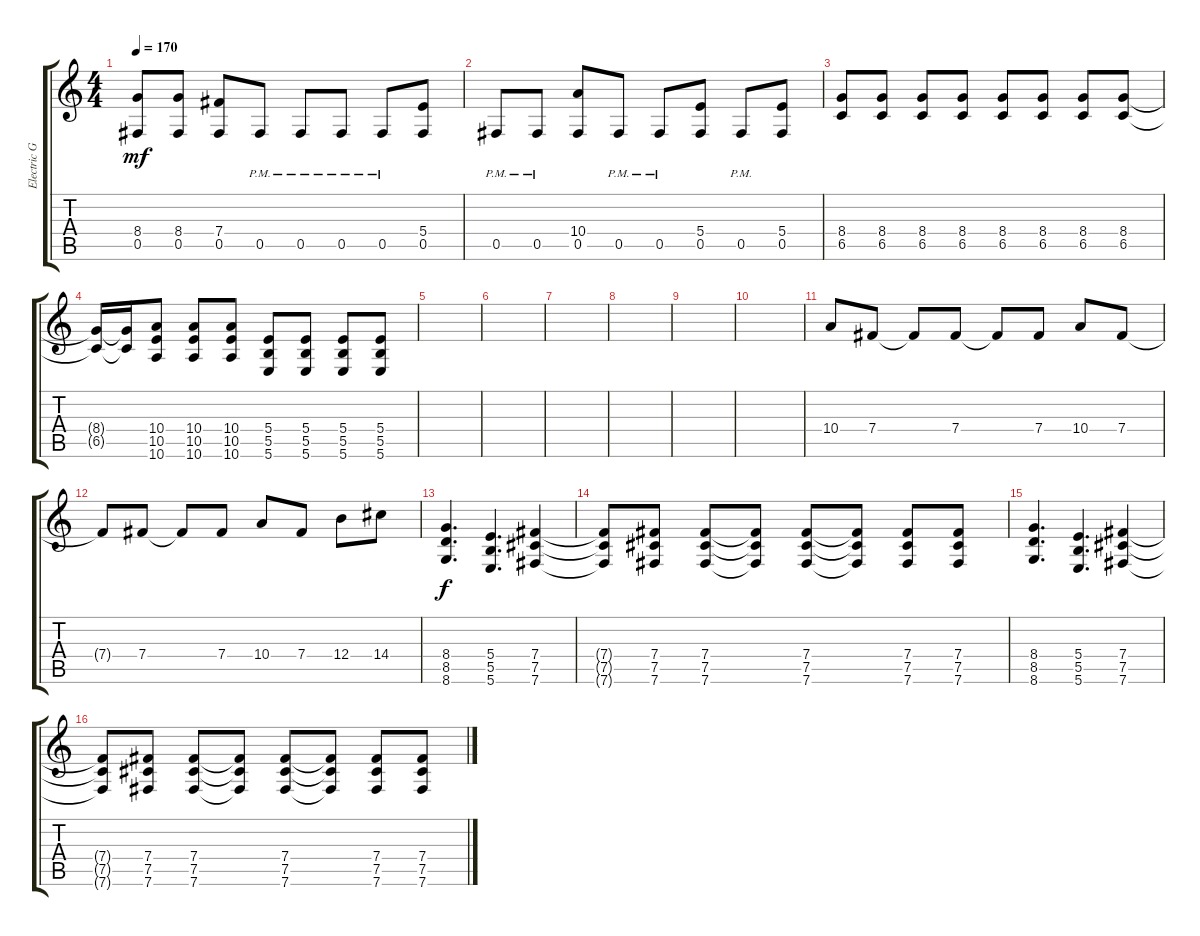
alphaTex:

\track ("Electric Guitar 1" "Electric G") {instrument distortionguitar}
\staff {score tabs}
\tuning (Db4 Ab3 E3 B2 Gb2 B1) {hide}
\ts (4 4)
\tempo 170
\clef g2
\ks c
(8.4 0.5).8{dy mf} (8.4 0.5).8 (7.4 0.5).8 0.5{pm}.8 0.5{pm}.8 0.5{pm}.8 0.5{pm}.8 (5.4 0.5).8 |
0.5{pm}.8 0.5{pm}.8 (10.4 0.5).8 0.5{pm}.8 0.5{pm}.8 (5.4 0.5).8 0.5{pm}.8 (5.4 0.5).8 |
(8.4 6.5).8 (8.4 6.5).8 (8.4 6.5).8 (8.4 6.5).8 (8.4 6.5).8 (8.4 6.5).8 (8.4 6.5).8 (8.4 6.5).8 |
(8.4{t} 6.5{t}).16 (8.4{t} 6.5{t}).16 (10.4 10.5 10.6).8 (10.4 10.5 10.6).8 (10.4 10.5 10.6).8 (5.4 5.5 5.6).8 (5.4 5.5 5.6).8 (5.4 5.5 5.6).8 (5.4 5.5 5.6).8 |
|
|
|
|
|
|
10.4.8 7.4.8 7.4{t}.8 7.4.8 7.4{t}.8 7.4.8 10.4.8 7.4.8 |
7.4{t}.8 7.4.8 7.4{t}.8 7.4.8 10.4.8 7.4.8 12.4.8 14.4.8 |
(8.4 8.5 8.6).4{d dy f} (5.4 5.5 5.6).4{d} (7.4 7.5 7.6).4 |
(7.4{t} 7.5{t} 7.6{t}).8 (7.4 7.5 7.6).8 (7.4 7.5 7.6).8 (7.4{t} 7.5{t} 7.6{t}).8 (7.4 7.5 7.6).8 (7.4{t} 7.5{t} 7.6{t}).8 (7.4 7.5 7.6).8 (7.4 7.5 7.6).8 |
(8.4 8.5 8.6).4{d} (5.4 5.5 5.6).4{d} (7.4 7.5 7.6).4 |
(7.4{t} 7.5{t} 7.6{t}).8 (7.4 7.5 7.6).8 (7.4 7.5 7.6).8 (7.4{t} 7.5{t} 7.6{t}).8 (7.4 7.5 7.6).8 (7.4{t} 7.5{t} 7.6{t}).8 (7.4 7.5 7.6).8 (7.4 7.5 7.6).8
